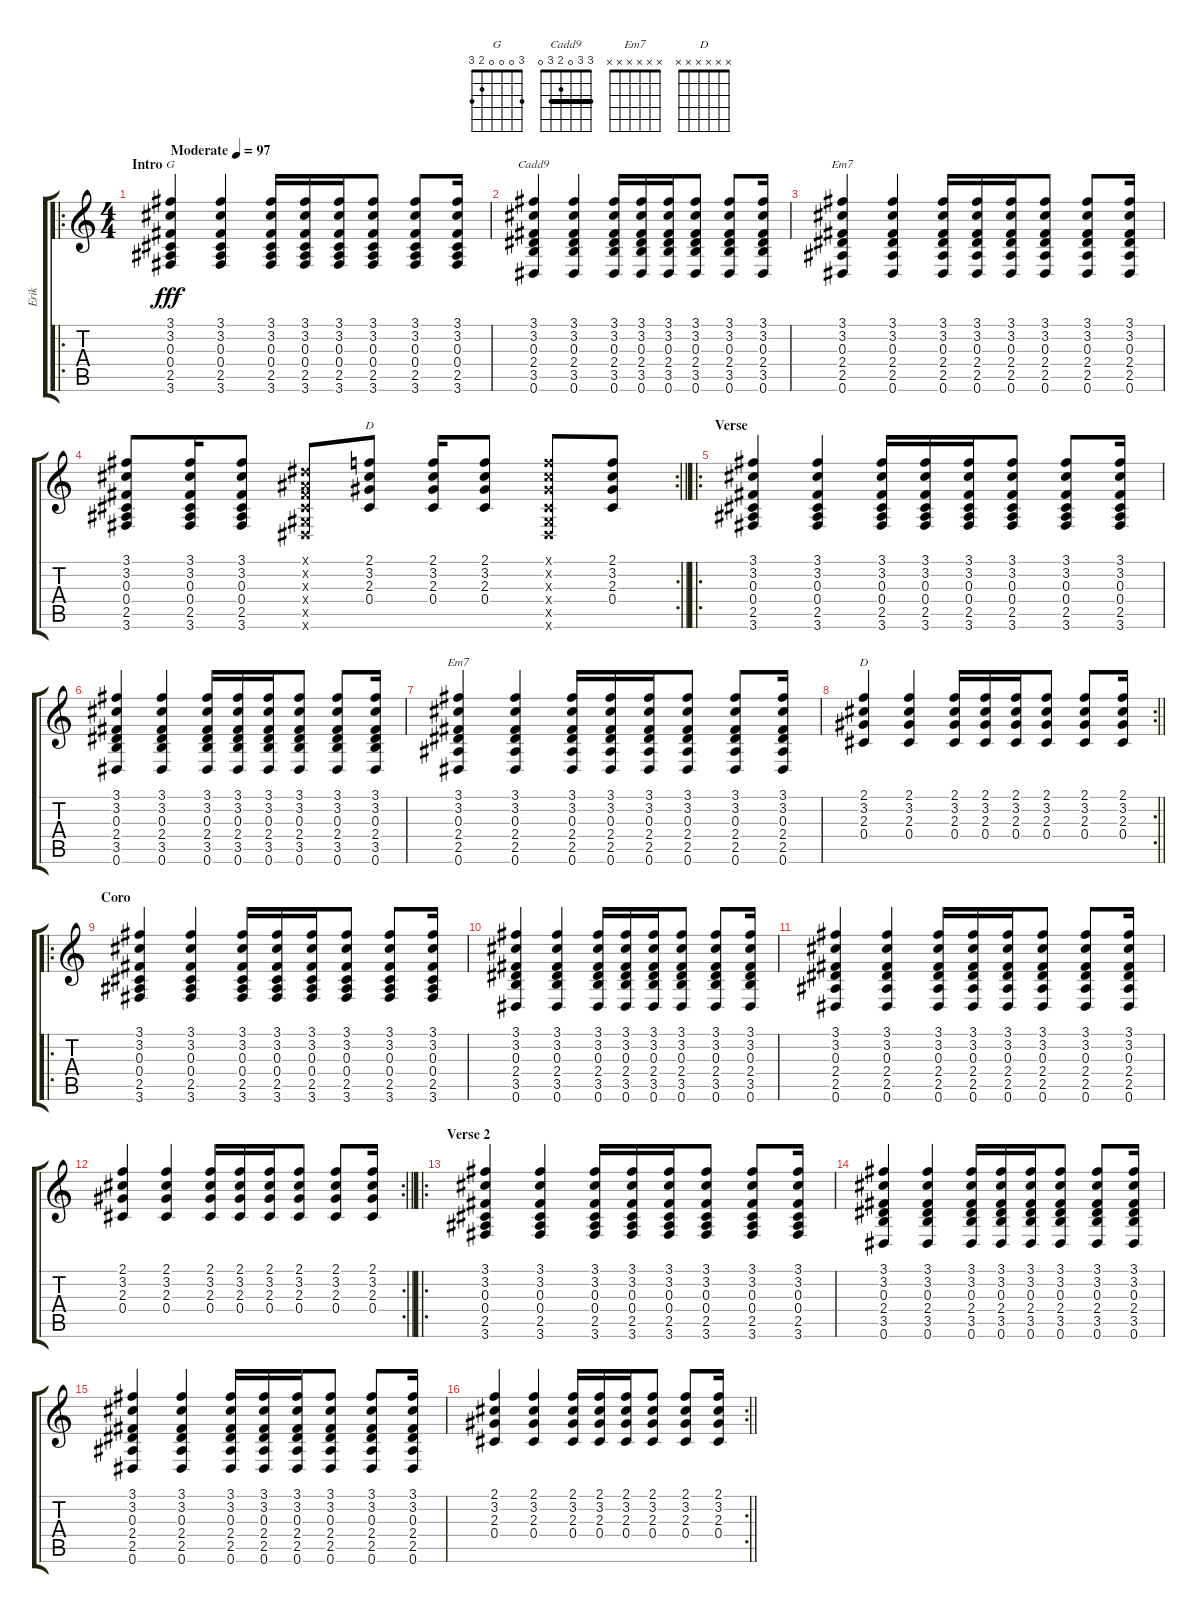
\track ("Erik" "Erik") {instrument acousticguitarsteel}
\staff {score tabs}
\tuning (Eb4 Bb3 Gb3 Db3 Ab2 Eb2) {hide}
\chord ("G" 3 0 0 0 2 3)
\chord ("Cadd9" 3 3 0 2 3 0) {barre 3}
\chord ("Em7" 4 4 x 3 3 x) {barre 4}
\chord ("D" 3 4 3 1 x x) {barre 3}
\chord ("Em7" x x x x x x)
\chord ("D" x x x x x x)
\ro
\ts (4 4)
\section ("" "Intro")
\tempo (97 "Moderate")
\clef g2
\ks c
(3.1 3.2 0.3 0.4 2.5 3.6).4{ch "G" dy fff instrument acousticguitarsteel} (3.1 3.2 0.3 0.4 2.5 3.6).4 (3.1 3.2 0.3 0.4 2.5 3.6).16 (3.1 3.2 0.3 0.4 2.5 3.6).16 (3.1 3.2 0.3 0.4 2.5 3.6).16 (3.1 3.2 0.3 0.4 2.5 3.6).8 (3.1 3.2 0.3 0.4 2.5 3.6).8 (3.1 3.2 0.3 0.4 2.5 3.6).16 |
(3.1 3.2 0.3 2.4 3.5 0.6).4{ch "Cadd9"} (3.1 3.2 0.3 2.4 3.5 0.6).4 (3.1 3.2 0.3 2.4 3.5 0.6).16 (3.1 3.2 0.3 2.4 3.5 0.6).16 (3.1 3.2 0.3 2.4 3.5 0.6).16 (3.1 3.2 0.3 2.4 3.5 0.6).8 (3.1 3.2 0.3 2.4 3.5 0.6).8 (3.1 3.2 0.3 2.4 3.5 0.6).16 |
(3.1 3.2 0.3 2.4 2.5 0.6).4{ch "Em7"} (3.1 3.2 0.3 2.4 2.5 0.6).4 (3.1 3.2 0.3 2.4 2.5 0.6).16 (3.1 3.2 0.3 2.4 2.5 0.6).16 (3.1 3.2 0.3 2.4 2.5 0.6).16 (3.1 3.2 0.3 2.4 2.5 0.6).8 (3.1 3.2 0.3 2.4 2.5 0.6).8 (3.1 3.2 0.3 2.4 2.5 0.6).16 |
\rc 2
\barLineRight lightlight
(3.1 3.2 0.3 0.4 2.5 3.6).8 (3.1 3.2 0.3 0.4 2.5 3.6).16 (3.1 3.2 0.3 0.4 2.5 3.6).8 (0.1{x} 0.2{x} 0.3{x} 0.4{x} 0.5{x} 0.6{x}).8 (2.1 3.2 2.3 0.4).8{ch "D"} (2.1 3.2 2.3 0.4).16 (2.1 3.2 2.3 0.4).8 (2.1{x} 3.2{x} 2.3{x} 0.4{x} 0.5{x} 0.6{x}).8 (2.1 3.2 2.3 0.4).8 |
\ro
\section ("" "Verse")
(3.1 3.2 0.3 0.4 2.5 3.6).4 (3.1 3.2 0.3 0.4 2.5 3.6).4 (3.1 3.2 0.3 0.4 2.5 3.6).16 (3.1 3.2 0.3 0.4 2.5 3.6).16 (3.1 3.2 0.3 0.4 2.5 3.6).16 (3.1 3.2 0.3 0.4 2.5 3.6).8 (3.1 3.2 0.3 0.4 2.5 3.6).8 (3.1 3.2 0.3 0.4 2.5 3.6).16 |
(3.1 3.2 0.3 2.4 3.5 0.6).4 (3.1 3.2 0.3 2.4 3.5 0.6).4 (3.1 3.2 0.3 2.4 3.5 0.6).16 (3.1 3.2 0.3 2.4 3.5 0.6).16 (3.1 3.2 0.3 2.4 3.5 0.6).16 (3.1 3.2 0.3 2.4 3.5 0.6).8 (3.1 3.2 0.3 2.4 3.5 0.6).8 (3.1 3.2 0.3 2.4 3.5 0.6).16 |
(3.1 3.2 0.3 2.4 2.5 0.6).4{ch "Em7"} (3.1 3.2 0.3 2.4 2.5 0.6).4 (3.1 3.2 0.3 2.4 2.5 0.6).16 (3.1 3.2 0.3 2.4 2.5 0.6).16 (3.1 3.2 0.3 2.4 2.5 0.6).16 (3.1 3.2 0.3 2.4 2.5 0.6).8 (3.1 3.2 0.3 2.4 2.5 0.6).8 (3.1 3.2 0.3 2.4 2.5 0.6).16 |
\rc 2
\barLineRight lightlight
(2.1 3.2 2.3 0.4).4{ch "D"} (2.1 3.2 2.3 0.4).4 (2.1 3.2 2.3 0.4).16 (2.1 3.2 2.3 0.4).16 (2.1 3.2 2.3 0.4).16 (2.1 3.2 2.3 0.4).8 (2.1 3.2 2.3 0.4).8 (2.1 3.2 2.3 0.4).16 |
\ro
\section ("" "Coro")
(3.1 3.2 0.3 0.4 2.5 3.6).4 (3.1 3.2 0.3 0.4 2.5 3.6).4 (3.1 3.2 0.3 0.4 2.5 3.6).16 (3.1 3.2 0.3 0.4 2.5 3.6).16 (3.1 3.2 0.3 0.4 2.5 3.6).16 (3.1 3.2 0.3 0.4 2.5 3.6).8 (3.1 3.2 0.3 0.4 2.5 3.6).8 (3.1 3.2 0.3 0.4 2.5 3.6).16 |
(3.1 3.2 0.3 2.4 3.5 0.6).4 (3.1 3.2 0.3 2.4 3.5 0.6).4 (3.1 3.2 0.3 2.4 3.5 0.6).16 (3.1 3.2 0.3 2.4 3.5 0.6).16 (3.1 3.2 0.3 2.4 3.5 0.6).16 (3.1 3.2 0.3 2.4 3.5 0.6).8 (3.1 3.2 0.3 2.4 3.5 0.6).8 (3.1 3.2 0.3 2.4 3.5 0.6).16 |
(3.1 3.2 0.3 2.4 2.5 0.6).4 (3.1 3.2 0.3 2.4 2.5 0.6).4 (3.1 3.2 0.3 2.4 2.5 0.6).16 (3.1 3.2 0.3 2.4 2.5 0.6).16 (3.1 3.2 0.3 2.4 2.5 0.6).16 (3.1 3.2 0.3 2.4 2.5 0.6).8 (3.1 3.2 0.3 2.4 2.5 0.6).8 (3.1 3.2 0.3 2.4 2.5 0.6).16 |
\rc 2
\barLineRight lightlight
(2.1 3.2 2.3 0.4).4 (2.1 3.2 2.3 0.4).4 (2.1 3.2 2.3 0.4).16 (2.1 3.2 2.3 0.4).16 (2.1 3.2 2.3 0.4).16 (2.1 3.2 2.3 0.4).8 (2.1 3.2 2.3 0.4).8 (2.1 3.2 2.3 0.4).16 |
\ro
\section ("" "Verse 2")
(3.1 3.2 0.3 0.4 2.5 3.6).4 (3.1 3.2 0.3 0.4 2.5 3.6).4 (3.1 3.2 0.3 0.4 2.5 3.6).16 (3.1 3.2 0.3 0.4 2.5 3.6).16 (3.1 3.2 0.3 0.4 2.5 3.6).16 (3.1 3.2 0.3 0.4 2.5 3.6).8 (3.1 3.2 0.3 0.4 2.5 3.6).8 (3.1 3.2 0.3 0.4 2.5 3.6).16 |
(3.1 3.2 0.3 2.4 3.5 0.6).4 (3.1 3.2 0.3 2.4 3.5 0.6).4 (3.1 3.2 0.3 2.4 3.5 0.6).16 (3.1 3.2 0.3 2.4 3.5 0.6).16 (3.1 3.2 0.3 2.4 3.5 0.6).16 (3.1 3.2 0.3 2.4 3.5 0.6).8 (3.1 3.2 0.3 2.4 3.5 0.6).8 (3.1 3.2 0.3 2.4 3.5 0.6).16 |
(3.1 3.2 0.3 2.4 2.5 0.6).4 (3.1 3.2 0.3 2.4 2.5 0.6).4 (3.1 3.2 0.3 2.4 2.5 0.6).16 (3.1 3.2 0.3 2.4 2.5 0.6).16 (3.1 3.2 0.3 2.4 2.5 0.6).16 (3.1 3.2 0.3 2.4 2.5 0.6).8 (3.1 3.2 0.3 2.4 2.5 0.6).8 (3.1 3.2 0.3 2.4 2.5 0.6).16 |
\rc 2
\barLineRight lightlight
(2.1 3.2 2.3 0.4).4 (2.1 3.2 2.3 0.4).4 (2.1 3.2 2.3 0.4).16 (2.1 3.2 2.3 0.4).16 (2.1 3.2 2.3 0.4).16 (2.1 3.2 2.3 0.4).8 (2.1 3.2 2.3 0.4).8 (2.1 3.2 2.3 0.4).16
